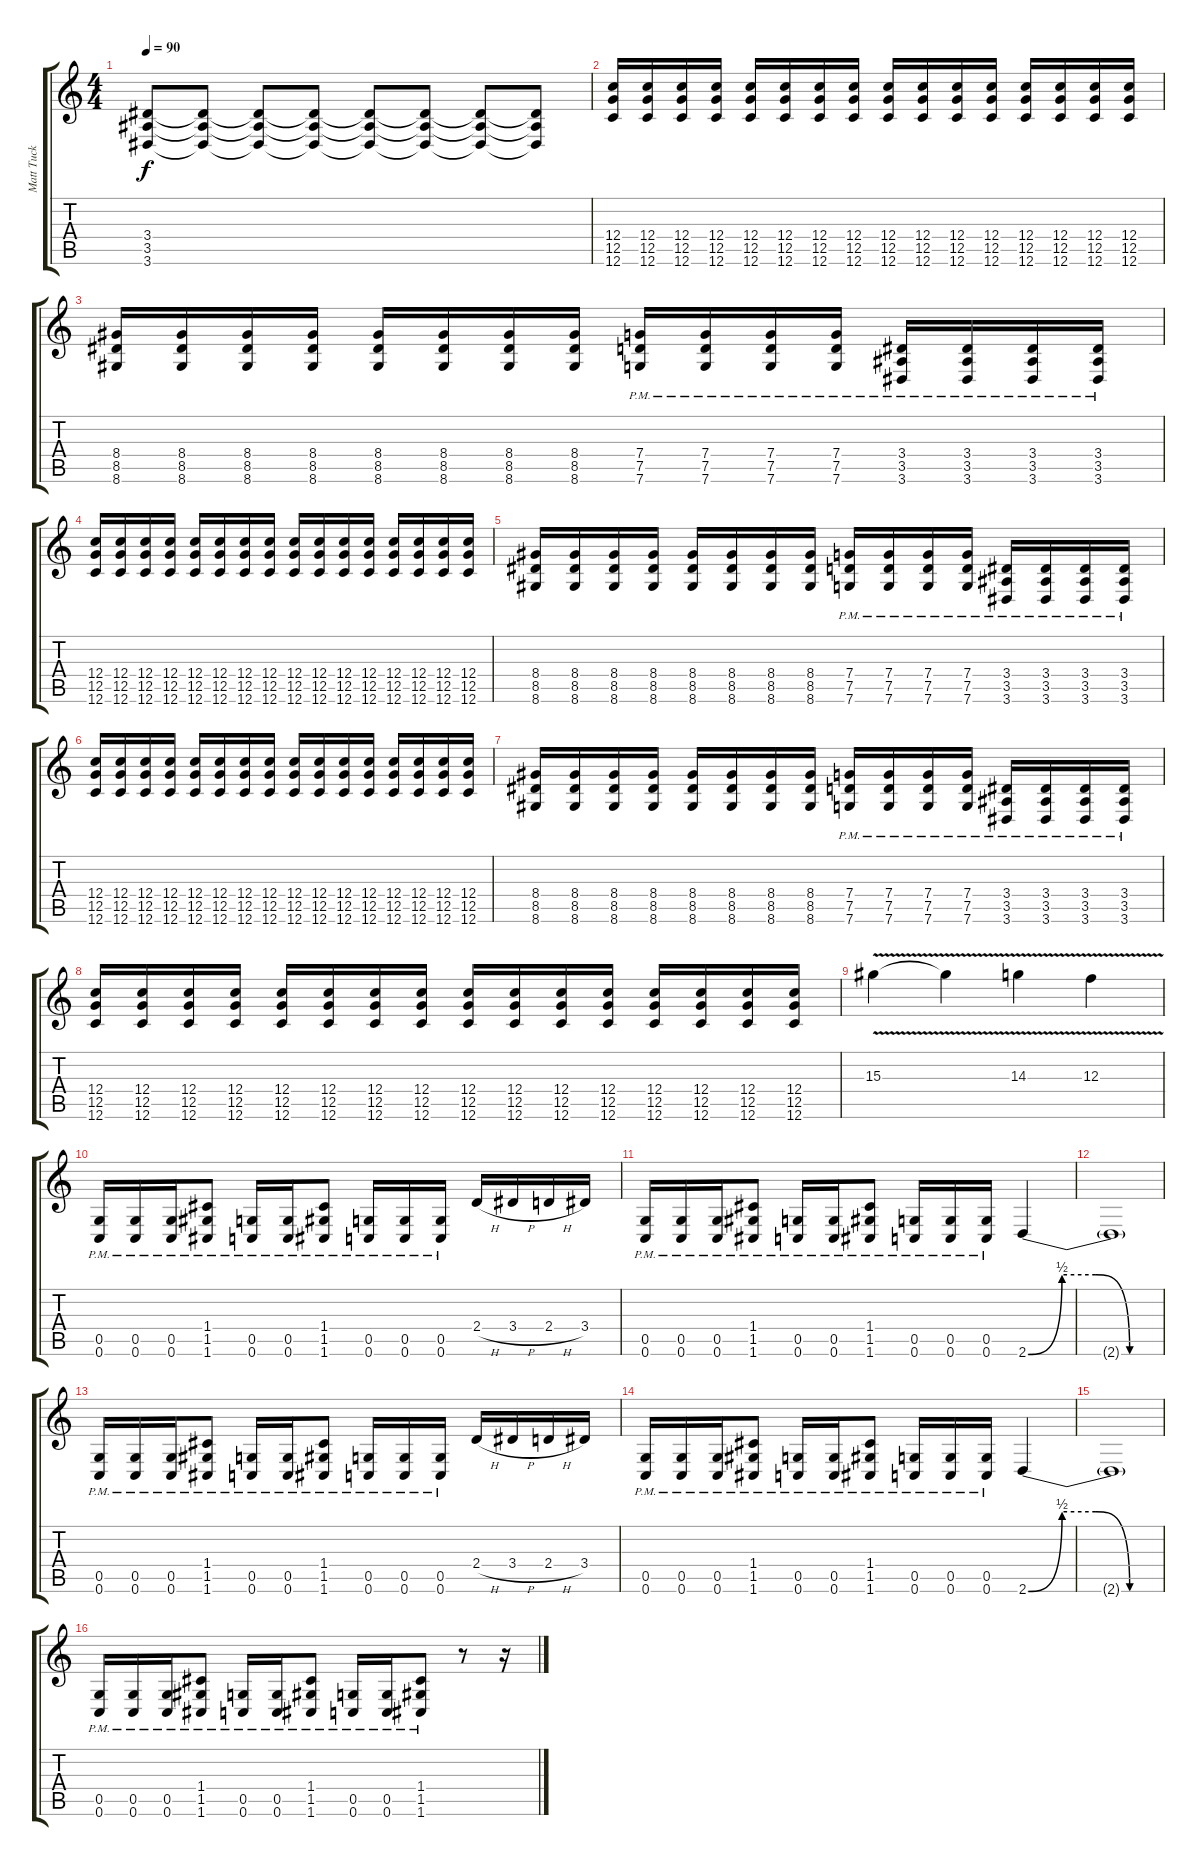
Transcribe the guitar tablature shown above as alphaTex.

\track ("Matt Tuck" "Matt Tuck") {instrument distortionguitar}
\staff {score tabs}
\tuning (D4 A3 F3 C3 G2 C2) {hide}
\ts (4 4)
\tempo 90
\clef g2
\ks c
(3.4{t} 3.5{t} 3.6{t}).8{dy f} (3.4{t} 3.5{t} 3.6{t}).8 (3.4{t} 3.5{t} 3.6{t}).8 (3.4{t} 3.5{t} 3.6{t}).8 (3.4{t} 3.5{t} 3.6{t}).8 (3.4{t} 3.5{t} 3.6{t}).8 (3.4{t} 3.5{t} 3.6{t}).8 (3.4{t} 3.5{t} 3.6{t}).8 |
(12.4 12.5 12.6).16 (12.4 12.5 12.6).16 (12.4 12.5 12.6).16 (12.4 12.5 12.6).16 (12.4 12.5 12.6).16 (12.4 12.5 12.6).16 (12.4 12.5 12.6).16 (12.4 12.5 12.6).16 (12.4 12.5 12.6).16 (12.4 12.5 12.6).16 (12.4 12.5 12.6).16 (12.4 12.5 12.6).16 (12.4 12.5 12.6).16 (12.4 12.5 12.6).16 (12.4 12.5 12.6).16 (12.4 12.5 12.6).16 |
(8.4 8.5 8.6).16 (8.4 8.5 8.6).16 (8.4 8.5 8.6).16 (8.4 8.5 8.6).16 (8.4 8.5 8.6).16 (8.4 8.5 8.6).16 (8.4 8.5 8.6).16 (8.4 8.5 8.6).16 (7.4{pm} 7.5{pm} 7.6{pm}).16 (7.4{pm} 7.5{pm} 7.6{pm}).16 (7.4{pm} 7.5{pm} 7.6{pm}).16 (7.4{pm} 7.5{pm} 7.6{pm}).16 (3.4{pm} 3.5{pm} 3.6{pm}).16 (3.4{pm} 3.5{pm} 3.6{pm}).16 (3.4{pm} 3.5{pm} 3.6{pm}).16 (3.4{pm} 3.5{pm} 3.6{pm}).16 |
(12.4 12.5 12.6).16 (12.4 12.5 12.6).16 (12.4 12.5 12.6).16 (12.4 12.5 12.6).16 (12.4 12.5 12.6).16 (12.4 12.5 12.6).16 (12.4 12.5 12.6).16 (12.4 12.5 12.6).16 (12.4 12.5 12.6).16 (12.4 12.5 12.6).16 (12.4 12.5 12.6).16 (12.4 12.5 12.6).16 (12.4 12.5 12.6).16 (12.4 12.5 12.6).16 (12.4 12.5 12.6).16 (12.4 12.5 12.6).16 |
(8.4 8.5 8.6).16 (8.4 8.5 8.6).16 (8.4 8.5 8.6).16 (8.4 8.5 8.6).16 (8.4 8.5 8.6).16 (8.4 8.5 8.6).16 (8.4 8.5 8.6).16 (8.4 8.5 8.6).16 (7.4{pm} 7.5{pm} 7.6{pm}).16 (7.4{pm} 7.5{pm} 7.6{pm}).16 (7.4{pm} 7.5{pm} 7.6{pm}).16 (7.4{pm} 7.5{pm} 7.6{pm}).16 (3.4{pm} 3.5{pm} 3.6{pm}).16 (3.4{pm} 3.5{pm} 3.6{pm}).16 (3.4{pm} 3.5{pm} 3.6{pm}).16 (3.4{pm} 3.5{pm} 3.6{pm}).16 |
(12.4 12.5 12.6).16 (12.4 12.5 12.6).16 (12.4 12.5 12.6).16 (12.4 12.5 12.6).16 (12.4 12.5 12.6).16 (12.4 12.5 12.6).16 (12.4 12.5 12.6).16 (12.4 12.5 12.6).16 (12.4 12.5 12.6).16 (12.4 12.5 12.6).16 (12.4 12.5 12.6).16 (12.4 12.5 12.6).16 (12.4 12.5 12.6).16 (12.4 12.5 12.6).16 (12.4 12.5 12.6).16 (12.4 12.5 12.6).16 |
(8.4 8.5 8.6).16 (8.4 8.5 8.6).16 (8.4 8.5 8.6).16 (8.4 8.5 8.6).16 (8.4 8.5 8.6).16 (8.4 8.5 8.6).16 (8.4 8.5 8.6).16 (8.4 8.5 8.6).16 (7.4{pm} 7.5{pm} 7.6{pm}).16 (7.4{pm} 7.5{pm} 7.6{pm}).16 (7.4{pm} 7.5{pm} 7.6{pm}).16 (7.4{pm} 7.5{pm} 7.6{pm}).16 (3.4{pm} 3.5{pm} 3.6{pm}).16 (3.4{pm} 3.5{pm} 3.6{pm}).16 (3.4{pm} 3.5{pm} 3.6{pm}).16 (3.4{pm} 3.5{pm} 3.6{pm}).16 |
(12.4 12.5 12.6).16 (12.4 12.5 12.6).16 (12.4 12.5 12.6).16 (12.4 12.5 12.6).16 (12.4 12.5 12.6).16 (12.4 12.5 12.6).16 (12.4 12.5 12.6).16 (12.4 12.5 12.6).16 (12.4 12.5 12.6).16 (12.4 12.5 12.6).16 (12.4 12.5 12.6).16 (12.4 12.5 12.6).16 (12.4 12.5 12.6).16 (12.4 12.5 12.6).16 (12.4 12.5 12.6).16 (12.4 12.5 12.6).16 |
15.3{v}.4 15.3{t}.4 14.3{v}.4 12.3{v}.4 |
(0.5{pm} 0.6{pm}).16 (0.5{pm} 0.6{pm}).16 (0.5{pm} 0.6{pm}).16 (1.4{pm} 1.5{pm} 1.6{pm}).8 (0.5{pm} 0.6{pm}).16 (0.5{pm} 0.6{pm}).16 (1.4{pm} 1.5{pm} 1.6{pm}).8 (0.5{pm} 0.6{pm}).16 (0.5{pm} 0.6{pm}).16 (0.5{pm} 0.6{pm}).16 2.4{h}.16 3.4{h}.16 2.4{h}.16 3.4.16 |
(0.5{pm} 0.6{pm}).16 (0.5{pm} 0.6{pm}).16 (0.5{pm} 0.6{pm}).16 (1.4{pm} 1.5{pm} 1.6{pm}).8 (0.5{pm} 0.6{pm}).16 (0.5{pm} 0.6{pm}).16 (1.4{pm} 1.5{pm} 1.6{pm}).8 (0.5{pm} 0.6{pm}).16 (0.5{pm} 0.6{pm}).16 (0.5{pm} 0.6{pm}).16 2.6{be (custom 0 0 15 2 30 2 45 0 60 0)}.4 |
2.6{t}.1 |
(0.5{pm} 0.6{pm}).16 (0.5{pm} 0.6{pm}).16 (0.5{pm} 0.6{pm}).16 (1.4{pm} 1.5{pm} 1.6{pm}).8 (0.5{pm} 0.6{pm}).16 (0.5{pm} 0.6{pm}).16 (1.4{pm} 1.5{pm} 1.6{pm}).8 (0.5{pm} 0.6{pm}).16 (0.5{pm} 0.6{pm}).16 (0.5{pm} 0.6{pm}).16 2.4{h}.16 3.4{h}.16 2.4{h}.16 3.4.16 |
(0.5{pm} 0.6{pm}).16 (0.5{pm} 0.6{pm}).16 (0.5{pm} 0.6{pm}).16 (1.4{pm} 1.5{pm} 1.6{pm}).8 (0.5{pm} 0.6{pm}).16 (0.5{pm} 0.6{pm}).16 (1.4{pm} 1.5{pm} 1.6{pm}).8 (0.5{pm} 0.6{pm}).16 (0.5{pm} 0.6{pm}).16 (0.5{pm} 0.6{pm}).16 2.6{be (custom 0 0 15 2 30 2 45 0 60 0)}.4 |
2.6{t}.1 |
(0.5{pm} 0.6{pm}).16 (0.5{pm} 0.6{pm}).16 (0.5{pm} 0.6{pm}).16 (1.4{pm} 1.5{pm} 1.6{pm}).8 (0.5{pm} 0.6{pm}).16 (0.5{pm} 0.6{pm}).16 (1.4{pm} 1.5{pm} 1.6{pm}).8 (0.5{pm} 0.6{pm}).16 (0.5{pm} 0.6{pm}).16 (1.4{pm} 1.5{pm} 1.6{pm}).8 r.8 r.16
